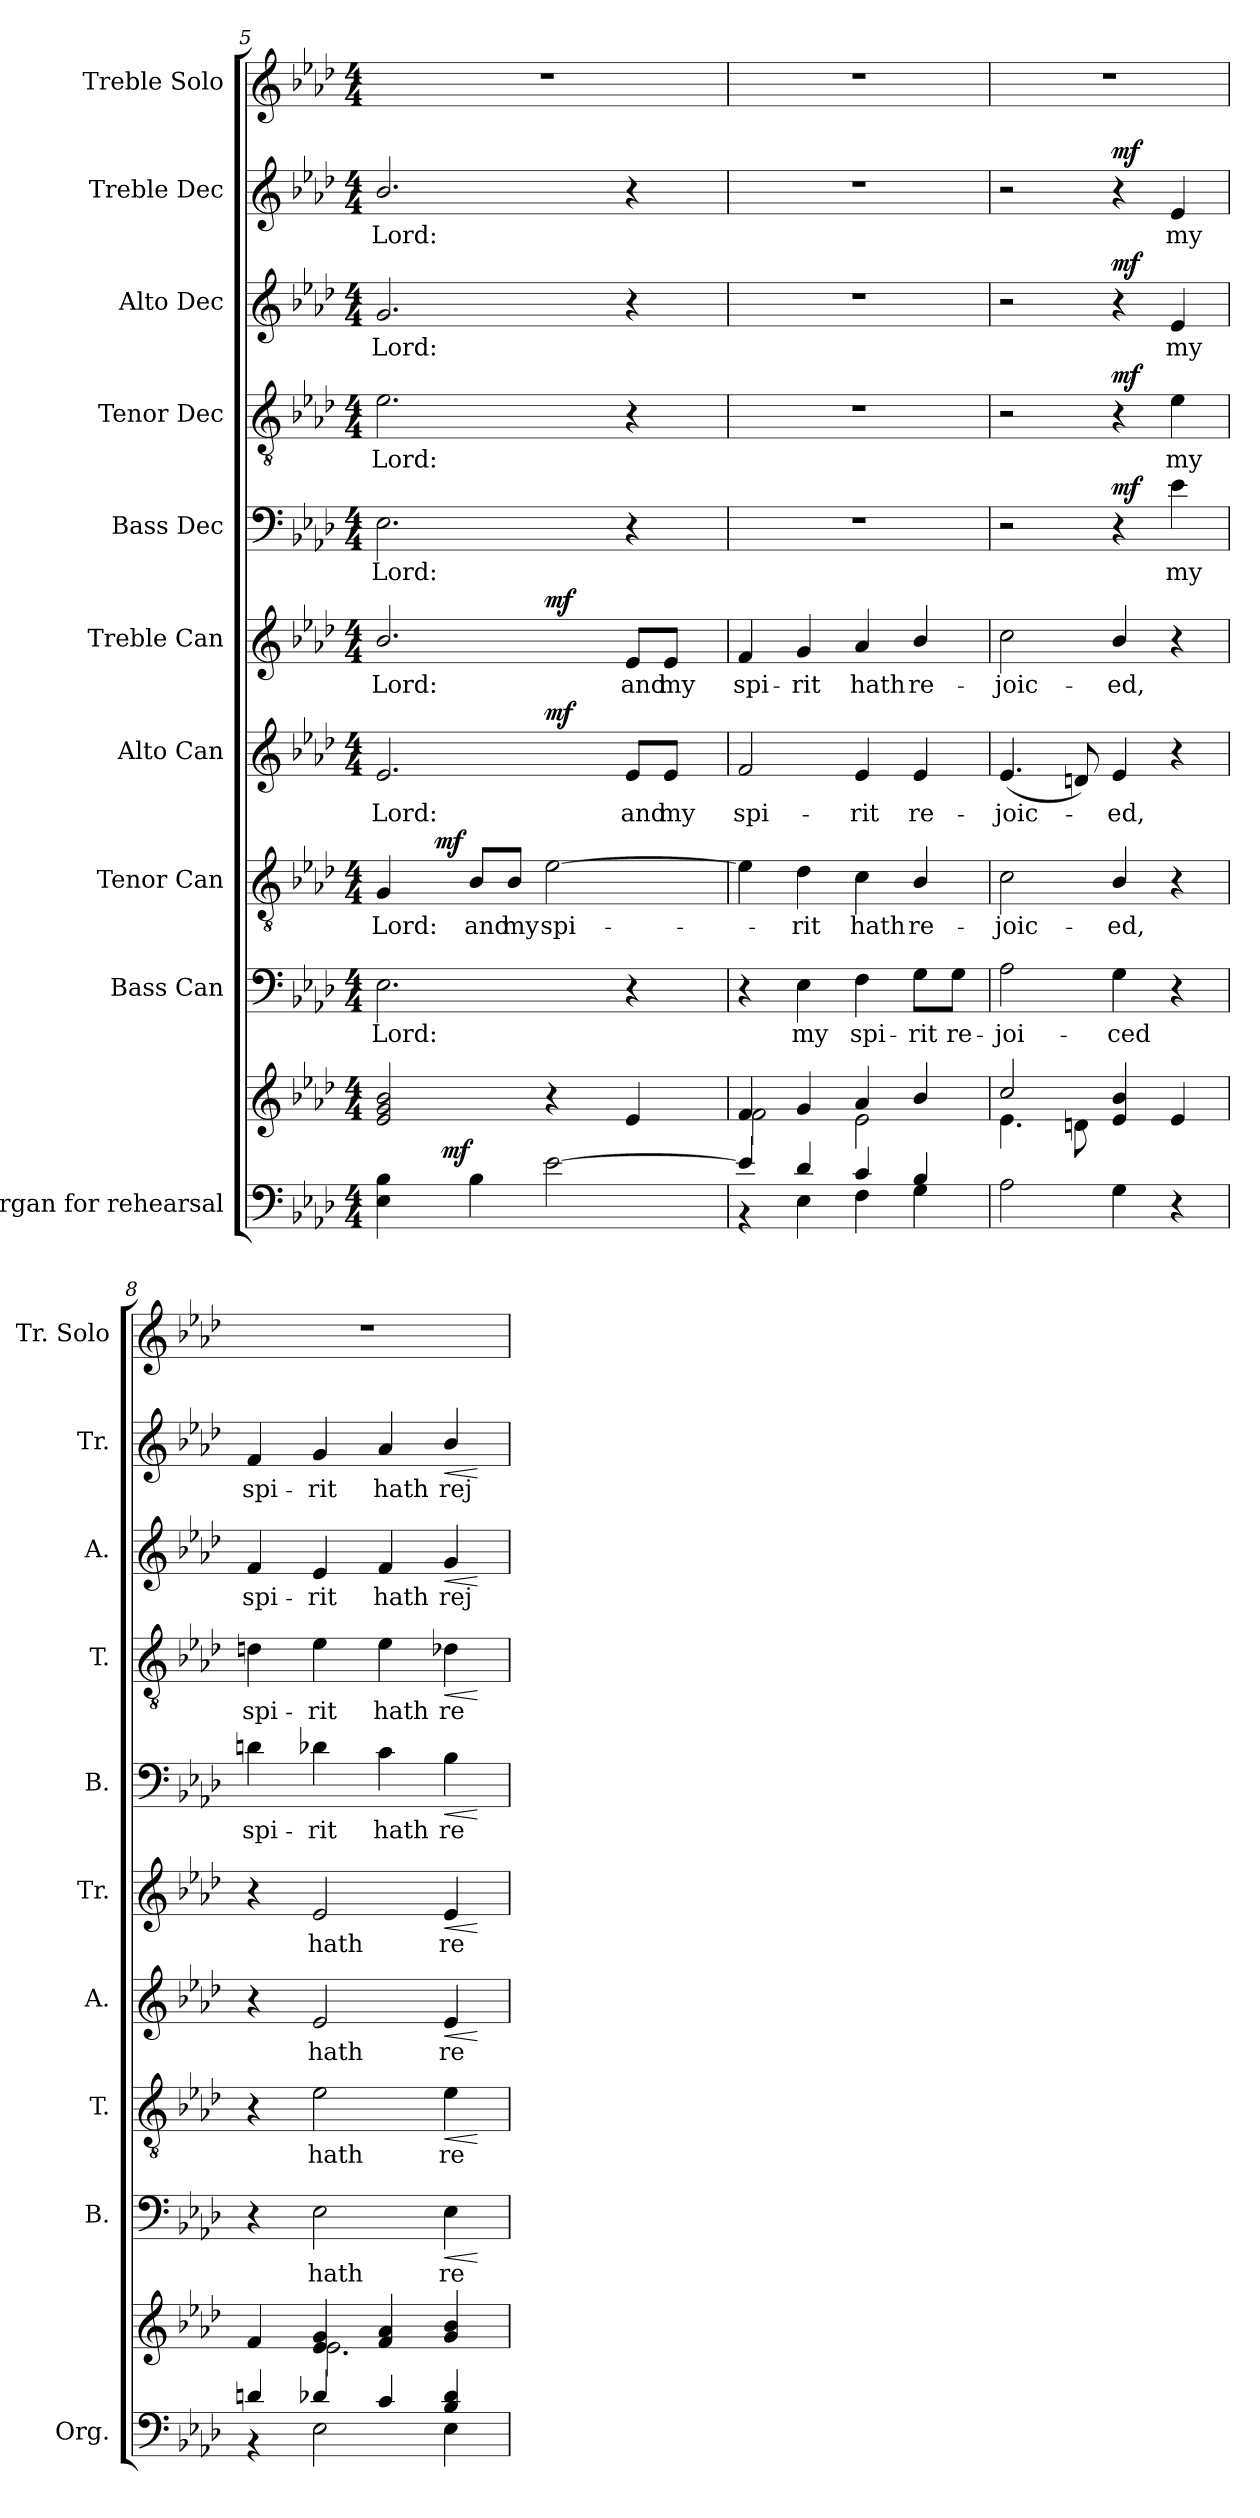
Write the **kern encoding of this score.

**kern	**kern	**dynam	**kern	**text	**dynam	**kern	**text	**dynam	**kern	**text	**dynam	**kern	**text	**dynam	**kern	**text	**dynam	**kern	**text	**dynam	**kern	**text	**dynam	**kern	**text	**dynam	**kern
*part10	*part10	*part10	*part9	*part9	*part9	*part8	*part8	*part8	*part7	*part7	*part7	*part6	*part6	*part6	*part5	*part5	*part5	*part4	*part4	*part4	*part3	*part3	*part3	*part2	*part2	*part2	*part1
*staff11	*staff10	*staff10/11	*staff9	*staff9	*staff9	*staff8	*staff8	*staff8	*staff7	*staff7	*staff7	*staff6	*staff6	*staff6	*staff5	*staff5	*staff5	*staff4	*staff4	*staff4	*staff3	*staff3	*staff3	*staff2	*staff2	*staff2	*staff1
*I"Organ for  rehearsal	*	*	*I"Bass Can	*	*	*I"Tenor Can	*	*	*I"Alto Can	*	*	*I"Treble Can	*	*	*I"Bass Dec	*	*	*I"Tenor Dec	*	*	*I"Alto Dec	*	*	*I"Treble Dec	*	*	*I"Treble Solo
*I'Org.	*	*	*I'B.	*	*	*I'T.	*	*	*I'A.	*	*	*I'Tr.	*	*	*I'B.	*	*	*I'T.	*	*	*I'A.	*	*	*I'Tr.	*	*	*I'Tr. Solo
*clefF4	*clefG2	*	*clefF4	*	*	*clefGv2	*	*	*clefG2	*	*	*clefG2	*	*	*clefF4	*	*	*clefGv2	*	*	*clefG2	*	*	*clefG2	*	*	*clefG2
*	*	*	*	*	*	*ITrd7c12	*	*	*	*	*	*	*	*	*	*	*	*ITrd7c12	*	*	*	*	*	*	*	*	*
*k[b-e-a-d-]	*k[b-e-a-d-]	*	*k[b-e-a-d-]	*	*	*k[b-e-a-d-]	*	*	*k[b-e-a-d-]	*	*	*k[b-e-a-d-]	*	*	*k[b-e-a-d-]	*	*	*k[b-e-a-d-]	*	*	*k[b-e-a-d-]	*	*	*k[b-e-a-d-]	*	*	*k[b-e-a-d-]
*A-:	*A-:	*	*A-:	*	*	*A-:	*	*	*A-:	*	*	*A-:	*	*	*A-:	*	*	*A-:	*	*	*A-:	*	*	*A-:	*	*	*A-:
*M4/4	*M4/4	*	*M4/4	*	*	*M4/4	*	*	*M4/4	*	*	*M4/4	*	*	*M4/4	*	*	*M4/4	*	*	*M4/4	*	*	*M4/4	*	*	*M4/4
=5	=5	=5	=5	=5	=5	=5	=5	=5	=5	=5	=5	=5	=5	=5	=5	=5	=5	=5	=5	=5	=5	=5	=5	=5	=5	=5	=5
!	!	!	!	!LO:LY:b:color=#000000	!	!	!	!	!	!	!	!	!	!	!	!	!	!	!	!	!	!	!	!	!	!	!
!	!	!	!	!	!	!	!LO:LY:b:color=#000000	!	!	!	!	!	!	!	!	!	!	!	!	!	!	!	!	!	!	!	!
!	!	!	!	!	!	!	!	!	!	!LO:LY:b:color=#000000	!	!	!	!	!	!	!	!	!	!	!	!	!	!	!	!	!
!	!	!	!	!	!	!	!	!	!	!	!	!	!LO:LY:b:color=#000000	!	!	!	!	!	!	!	!	!	!	!	!	!	!
!	!	!	!	!	!	!	!	!	!	!	!	!	!	!	!	!LO:LY:b:color=#000000	!	!	!	!	!	!	!	!	!	!	!
!	!	!	!	!	!	!	!	!	!	!	!	!	!	!	!	!	!	!	!LO:LY:b:color=#000000	!	!	!	!	!	!	!	!
!	!	!	!	!	!	!	!	!	!	!	!	!	!	!	!	!	!	!	!	!	!	!LO:LY:b:color=#000000	!	!	!	!	!
!	!	!	!	!	!	!	!	!	!	!	!	!	!	!	!	!	!	!	!	!	!	!	!	!	!LO:LY:b:color=#000000	!	!
*^	*	*	*	*	*	*^	*	*	*^	*	*	*^	*	*	*	*	*	*	*	*	*	*	*	*	*	*	*
4E-i\ 4B-i	8ryy	2e-i/ 2gi 2b-i	.	2.E-i\	Lord:	.	4GGi/	8ryy	Lord:	.	2.e-i/	2ryy	Lord:	.	2.b-i/	2ryy	Lord:	.	2.E-i\	Lord:	.	2.E-i\	Lord:	.	2.gi/	Lord:	.	2.b-i/	Lord:	.	1r
.	32..ryy	.	.	.	.	.	.	32.ryy	.	.	.	.	.	.	.	.	.	.	.	.	.	.	.	.	.	.	.	.	.	.	.
.	.	.	.	.	.	.	.	2ryy	.	mf	.	.	.	.	.	.	.	.	.	.	.	.	.	.	.	.	.	.	.	.	.
.	2ryy	.	mf	.	.	.	.	.	.	.	.	.	.	.	.	.	.	.	.	.	.	.	.	.	.	.	.	.	.	.	.
!	!	!	!	!	!	!	!	!	!LO:LY:b:color=#000000	!	!	!	!	!	!	!	!	!	!	!	!	!	!	!	!	!	!	!	!	!	!
4B-i\	.	.	.	.	.	.	8BB-i/L	.	and	.	.	.	.	.	.	.	.	.	.	.	.	.	.	.	.	.	.	.	.	.	.
!	!	!	!	!	!	!	!	!	!LO:LY:b:color=#000000	!	!	!	!	!	!	!	!	!	!	!	!	!	!	!	!	!	!	!	!	!	!
.	.	.	.	.	.	.	8BB-i/J	.	my	.	.	.	.	.	.	.	.	.	.	.	.	.	.	.	.	.	.	.	.	.	.
!	!	!	!	!	!	!	!	!	!LO:LY:b:color=#000000	!	!	!	!	!	!	!	!	!	!	!	!	!	!	!	!	!	!	!	!	!	!
[2e-i\	.	4r	.	.	.	.	[2E-i\	.	spi-	.	.	2ryy	.	mf	.	2ryy	.	mf	.	.	.	.	.	.	.	.	.	.	.	.	.
.	.	.	.	.	.	.	.	4ryy	.	.	.	.	.	.	.	.	.	.	.	.	.	.	.	.	.	.	.	.	.	.	.
.	4ryy	.	.	.	.	.	.	.	.	.	.	.	.	.	.	.	.	.	.	.	.	.	.	.	.	.	.	.	.	.	.
!	!	!	!	!	!	!	!	!	!	!	!	!	!LO:LY:b:color=#000000	!	!	!	!	!	!	!	!	!	!	!	!	!	!	!	!	!	!
!	!	!	!	!	!	!	!	!	!	!	!	!	!	!	!	!	!LO:LY:b:color=#000000	!	!	!	!	!	!	!	!	!	!	!	!	!	!
.	.	4e-i/	.	4r	.	.	.	.	.	.	8e-i/L	.	and	.	8e-i/L	.	and	.	4r	.	.	4r	.	.	4r	.	.	4r	.	.	.
!	!	!	!	!	!	!	!	!	!	!	!	!	!LO:LY:b:color=#000000	!	!	!	!	!	!	!	!	!	!	!	!	!	!	!	!	!	!
!	!	!	!	!	!	!	!	!	!	!	!	!	!	!	!	!	!LO:LY:b:color=#000000	!	!	!	!	!	!	!	!	!	!	!	!	!	!
.	.	.	.	.	.	.	.	.	.	.	8e-i/J	.	my	.	8e-i/J	.	my	.	.	.	.	.	.	.	.	.	.	.	.	.	.
.	.	.	.	.	.	.	.	16ryy	.	.	.	.	.	.	.	.	.	.	.	.	.	.	.	.	.	.	.	.	.	.	.
.	16ryy	.	.	.	.	.	.	.	.	.	.	.	.	.	.	.	.	.	.	.	.	.	.	.	.	.	.	.	.	.	.
.	.	.	.	.	.	.	.	64ryy	.	.	.	.	.	.	.	.	.	.	.	.	.	.	.	.	.	.	.	.	.	.	.
.	128ryy	.	.	.	.	.	.	.	.	.	.	.	.	.	.	.	.	.	.	.	.	.	.	.	.	.	.	.	.	.	.
*	*	*	*	*	*	*	*v	*v	*	*	*	*	*	*	*v	*v	*	*	*	*	*	*	*	*	*	*	*	*	*	*	*
*	*	*	*	*	*	*	*	*	*	*v	*v	*	*	*	*	*	*	*	*	*	*	*	*	*	*	*	*	*	*
!!LO:LB:g=z
=6	=6	=6	=6	=6	=6	=6	=6	=6	=6	=6	=6	=6	=6	=6	=6	=6	=6	=6	=6	=6	=6	=6	=6	=6	=6	=6	=6	=6
*	*	*^	*	*	*	*	*	*	*	*	*	*	*	*	*	*	*	*	*	*	*	*	*	*	*	*	*	*
*	*	*	*	*	*	*	*	*^	*	*	*^	*	*	*^	*	*	*	*	*	*	*	*	*	*	*	*	*	*	*
!	!	!	!	!	!	!	!	!	!	!	!	!	!	!LO:LY:b:color=#000000	!	!	!	!	!	!	!	!	!	!	!	!	!	!	!	!	!	!
*	*	*	*	*	*	*	*	*v	*v	*	*	*	*	*	*	*v	*v	*	*	*	*	*	*	*	*	*	*	*	*	*	*	*
*	*	*	*	*	*	*	*	*	*	*	*v	*v	*	*	*	*	*	*	*	*	*	*	*	*	*	*	*	*	*	*
*	*	*	*	*	*	*	*	*^	*	*	*^	*	*	*^	*	*	*	*	*	*	*	*	*	*	*	*	*	*	*
!	!	!	!	!	!	!	!	!	!	!	!	!	!	!	!	!	!	!LO:LY:b:color=#000000	!	!	!	!	!	!	!	!	!	!	!	!	!	!
*	*	*	*	*	*	*	*	*v	*v	*	*	*	*	*	*	*v	*v	*	*	*	*	*	*	*	*	*	*	*	*	*	*	*
*	*	*	*	*	*	*	*	*	*	*	*v	*v	*	*	*	*	*	*	*	*	*	*	*	*	*	*	*	*	*	*
4e-i/]	4r	4fi/	2fi\	.	4r	.	.	4E-i\]	.	.	2fi/	spi-	.	4fi/	spi-	.	1r	.	.	1r	.	.	1r	.	.	1r	.	.	1r
!	!	!	!	!	!	!LO:LY:b:color=#000000	!	!	!	!	!	!	!	!	!	!	!	!	!	!	!	!	!	!	!	!	!	!	!
!	!	!	!	!	!	!	!	!	!LO:LY:b:color=#000000	!	!	!	!	!	!	!	!	!	!	!	!	!	!	!	!	!	!	!	!
!	!	!	!	!	!	!	!	!	!	!	!	!	!	!	!LO:LY:b:color=#000000	!	!	!	!	!	!	!	!	!	!	!	!	!	!
4d-i/	4E-i\	4gi/	.	.	4E-i\	my	.	4D-i\	-rit	.	.	.	.	4gi/	-rit	.	.	.	.	.	.	.	.	.	.	.	.	.	.
!	!	!	!	!	!	!LO:LY:b:color=#000000	!	!	!	!	!	!	!	!	!	!	!	!	!	!	!	!	!	!	!	!	!	!	!
!	!	!	!	!	!	!	!	!	!LO:LY:b:color=#000000	!	!	!	!	!	!	!	!	!	!	!	!	!	!	!	!	!	!	!	!
!	!	!	!	!	!	!	!	!	!	!	!	!LO:LY:b:color=#000000	!	!	!	!	!	!	!	!	!	!	!	!	!	!	!	!	!
!	!	!	!	!	!	!	!	!	!	!	!	!	!	!	!LO:LY:b:color=#000000	!	!	!	!	!	!	!	!	!	!	!	!	!	!
4ci/	4Fi\	4a-i/	2e-i\	.	4Fi\	spi-	.	4Ci\	hath	.	4e-i/	-rit	.	4a-i/	hath	.	.	.	.	.	.	.	.	.	.	.	.	.	.
!	!	!	!	!	!	!LO:LY:b:color=#000000	!	!	!	!	!	!	!	!	!	!	!	!	!	!	!	!	!	!	!	!	!	!	!
!	!	!	!	!	!	!	!	!	!LO:LY:b:color=#000000	!	!	!	!	!	!	!	!	!	!	!	!	!	!	!	!	!	!	!	!
!	!	!	!	!	!	!	!	!	!	!	!	!LO:LY:b:color=#000000	!	!	!	!	!	!	!	!	!	!	!	!	!	!	!	!	!
!	!	!	!	!	!	!	!	!	!	!	!	!	!	!	!LO:LY:b:color=#000000	!	!	!	!	!	!	!	!	!	!	!	!	!	!
4B-i/	4Gi\	4b-i/	.	.	8Gi\L	-rit	.	4BB-i/	re-	.	4e-i/	re-	.	4b-i/	re-	.	.	.	.	.	.	.	.	.	.	.	.	.	.
!	!	!	!	!	!	!LO:LY:b:color=#000000	!	!	!	!	!	!	!	!	!	!	!	!	!	!	!	!	!	!	!	!	!	!	!
.	.	.	.	.	8Gi\J	re-	.	.	.	.	.	.	.	.	.	.	.	.	.	.	.	.	.	.	.	.	.	.	.
*v	*v	*	*	*	*	*	*	*	*	*	*	*	*	*	*	*	*	*	*	*	*	*	*	*	*	*	*	*	*
=7	=7	=7	=7	=7	=7	=7	=7	=7	=7	=7	=7	=7	=7	=7	=7	=7	=7	=7	=7	=7	=7	=7	=7	=7	=7	=7	=7	=7
!	!	!	!	!	!LO:LY:b:color=#000000	!	!	!	!	!	!	!	!	!	!	!	!	!	!	!	!	!	!	!	!	!	!	!
!	!	!	!	!	!	!	!	!LO:LY:b:color=#000000	!	!	!	!	!	!	!	!	!	!	!	!	!	!	!	!	!	!	!	!
!	!	!	!	!	!	!	!	!	!	!	!LO:LY:b:color=#000000	!	!	!	!	!	!	!	!	!	!	!	!	!	!	!	!	!
!	!	!	!	!	!	!	!	!	!	!	!	!	!	!LO:LY:b:color=#000000	!	!	!	!	!	!	!	!	!	!	!	!	!	!
2A-i\	2cci/	4.e-i\	.	2A-i\	-joi-	.	2Ci\	-joic-	.	(4.e-i/	-joic-	.	2cci\	-joic-	.	2r	.	.	2r	.	.	2r	.	.	2r	.	.	1r
.	.	8dni\	.	.	.	.	.	.	.	8dni/)	.	.	.	.	.	.	.	.	.	.	.	.	.	.	.	.	.	.
!	!	!	!	!	!LO:LY:b:color=#000000	!	!	!	!	!	!	!	!	!	!	!	!	!	!	!	!	!	!	!	!	!	!	!
!	!	!	!	!	!	!	!	!LO:LY:b:color=#000000	!	!	!	!	!	!	!	!	!	!	!	!	!	!	!	!	!	!	!	!
!	!	!	!	!	!	!	!	!	!	!	!LO:LY:b:color=#000000	!	!	!	!	!	!	!	!	!	!	!	!	!	!	!	!	!
!	!	!	!	!	!	!	!	!	!	!	!	!	!	!LO:LY:b:color=#000000	!	!	!	!	!	!	!	!	!	!	!	!	!	!
4Gi\	4e-i/ 4b-i	2ryy	.	4Gi\	-ced	.	4BB-i/	-ed,	.	4e-i/	-ed,	.	4b-i/	-ed,	.	4r	.	mf	4r	.	mf	4r	.	mf	4r	.	mf	.
!	!	!	!	!	!	!	!	!	!	!	!	!	!	!	!	!	!LO:LY:b:color=#000000	!	!	!	!	!	!	!	!	!	!	!
!	!	!	!	!	!	!	!	!	!	!	!	!	!	!	!	!	!	!	!	!LO:LY:b:color=#000000	!	!	!	!	!	!	!	!
!	!	!	!	!	!	!	!	!	!	!	!	!	!	!	!	!	!	!	!	!	!	!	!LO:LY:b:color=#000000	!	!	!	!	!
!	!	!	!	!	!	!	!	!	!	!	!	!	!	!	!	!	!	!	!	!	!	!	!	!	!	!LO:LY:b:color=#000000	!	!
4r	4e-i/	.	.	4r	.	.	4r	.	.	4r	.	.	4r	.	.	4e-i\	my	.	4E-i\	my	.	4e-i/	my	.	4e-i/	my	.	.
=8	=8	=8	=8	=8	=8	=8	=8	=8	=8	=8	=8	=8	=8	=8	=8	=8	=8	=8	=8	=8	=8	=8	=8	=8	=8	=8	=8	=8
*^	*	*	*	*	*	*	*	*	*	*	*	*	*	*	*	*	*	*	*	*	*	*	*	*	*	*	*	*
!	!	!	!	!	!	!	!	!	!	!	!	!	!	!	!	!	!	!LO:LY:b:color=#000000	!	!	!	!	!	!	!	!	!	!	!
!	!	!	!	!	!	!	!	!	!	!	!	!	!	!	!	!	!	!	!	!	!LO:LY:b:color=#000000	!	!	!	!	!	!	!	!
!	!	!	!	!	!	!	!	!	!	!	!	!	!	!	!	!	!	!	!	!	!	!	!	!LO:LY:b:color=#000000	!	!	!	!	!
!	!	!	!	!	!	!	!	!	!	!	!	!	!	!	!	!	!	!	!	!	!	!	!	!	!	!	!LO:LY:b:color=#000000	!	!
4dni/	4r	4fi/	4ryy	.	4r	.	.	4r	.	.	4r	.	.	4r	.	.	4dni\	spi-	.	4Dni\	spi-	.	4fi/	spi-	.	4fi/	spi-	.	1r
!	!	!	!	!	!	!LO:LY:b:color=#000000	!	!	!	!	!	!	!	!	!	!	!	!	!	!	!	!	!	!	!	!	!	!	!
!	!	!	!	!	!	!	!	!	!LO:LY:b:color=#000000	!	!	!	!	!	!	!	!	!	!	!	!	!	!	!	!	!	!	!	!
!	!	!	!	!	!	!	!	!	!	!	!	!LO:LY:b:color=#000000	!	!	!	!	!	!	!	!	!	!	!	!	!	!	!	!	!
!	!	!	!	!	!	!	!	!	!	!	!	!	!	!	!LO:LY:b:color=#000000	!	!	!	!	!	!	!	!	!	!	!	!	!	!
!	!	!	!	!	!	!	!	!	!	!	!	!	!	!	!	!	!	!LO:LY:b:color=#000000	!	!	!	!	!	!	!	!	!	!	!
!	!	!	!	!	!	!	!	!	!	!	!	!	!	!	!	!	!	!	!	!	!LO:LY:b:color=#000000	!	!	!	!	!	!	!	!
!	!	!	!	!	!	!	!	!	!	!	!	!	!	!	!	!	!	!	!	!	!	!	!	!LO:LY:b:color=#000000	!	!	!	!	!
!	!	!	!	!	!	!	!	!	!	!	!	!	!	!	!	!	!	!	!	!	!	!	!	!	!	!	!LO:LY:b:color=#000000	!	!
4d-Xi/	2E-i\	4e-i/ 4gi	2.e-i\	.	2E-i\	hath	.	2E-i\	hath	.	2e-i/	hath	.	2e-i/	hath	.	4d-Xi\	-rit	.	4E-i\	-rit	.	4e-i/	-rit	.	4gi/	-rit	.	.
!	!	!	!	!	!	!	!	!	!	!	!	!	!	!	!	!	!	!LO:LY:b:color=#000000	!	!	!	!	!	!	!	!	!	!	!
!	!	!	!	!	!	!	!	!	!	!	!	!	!	!	!	!	!	!	!	!	!LO:LY:b:color=#000000	!	!	!	!	!	!	!	!
!	!	!	!	!	!	!	!	!	!	!	!	!	!	!	!	!	!	!	!	!	!	!	!	!LO:LY:b:color=#000000	!	!	!	!	!
!	!	!	!	!	!	!	!	!	!	!	!	!	!	!	!	!	!	!	!	!	!	!	!	!	!	!	!LO:LY:b:color=#000000	!	!
4ci/	.	4fi/ 4a-i	.	.	.	.	.	.	.	.	.	.	.	.	.	.	4ci\	hath	.	4E-i\	hath	.	4fi/	hath	.	4a-i/	hath	.	.
!	!	!	!	!	!	!LO:LY:b:color=#000000	!LO:HP:b	!	!	!	!	!	!	!	!	!	!	!	!	!	!	!	!	!	!	!	!	!	!
!	!	!	!	!	!	!	!	!	!LO:LY:b:color=#000000	!LO:HP:b	!	!	!	!	!	!	!	!	!	!	!	!	!	!	!	!	!	!	!
!	!	!	!	!	!	!	!	!	!	!	!	!LO:LY:b:color=#000000	!LO:HP:b	!	!	!	!	!	!	!	!	!	!	!	!	!	!	!	!
!	!	!	!	!	!	!	!	!	!	!	!	!	!	!	!LO:LY:b:color=#000000	!LO:HP:b	!	!	!	!	!	!	!	!	!	!	!	!	!
!	!	!	!	!	!	!	!	!	!	!	!	!	!	!	!	!	!	!LO:LY:b:color=#000000	!LO:HP:b	!	!	!	!	!	!	!	!	!	!
!	!	!	!	!	!	!	!	!	!	!	!	!	!	!	!	!	!	!	!	!	!LO:LY:b:color=#000000	!LO:HP:b	!	!	!	!	!	!	!
!	!	!	!	!	!	!	!	!	!	!	!	!	!	!	!	!	!	!	!	!	!	!	!	!LO:LY:b:color=#000000	!LO:HP:b	!	!	!	!
!	!	!	!	!	!	!	!	!	!	!	!	!	!	!	!	!	!	!	!	!	!	!	!	!	!	!	!LO:LY:b:color=#000000	!LO:HP:b	!
4B-i/ 4d-i	4E-i\	4gi/ 4b-i	.	.	4E-i\	re-	<	4E-i\	re-	<	4e-i/	re-	<	4e-i/	re-	<	4B-i\	re-	<	4D-Xi\	re-	<	4gi/	rej-	<	4b-i/	rej-	<	.
*v	*v	*	*	*	*	*	*	*	*	*	*	*	*	*	*	*	*	*	*	*	*	*	*	*	*	*	*	*	*
*	*v	*v	*	*	*	*	*	*	*	*	*	*	*	*	*	*	*	*	*	*	*	*	*	*	*	*	*	*
.	.	.	.	.	[	.	.	[	.	.	[	.	.	[	.	.	[	.	.	[	.	.	[	.	.	[	.
=	=	=	=	=	=	=	=	=	=	=	=	=	=	=	=	=	=	=	=	=	=	=	=	=	=	=	=
*-	*-	*-	*-	*-	*-	*-	*-	*-	*-	*-	*-	*-	*-	*-	*-	*-	*-	*-	*-	*-	*-	*-	*-	*-	*-	*-	*-
